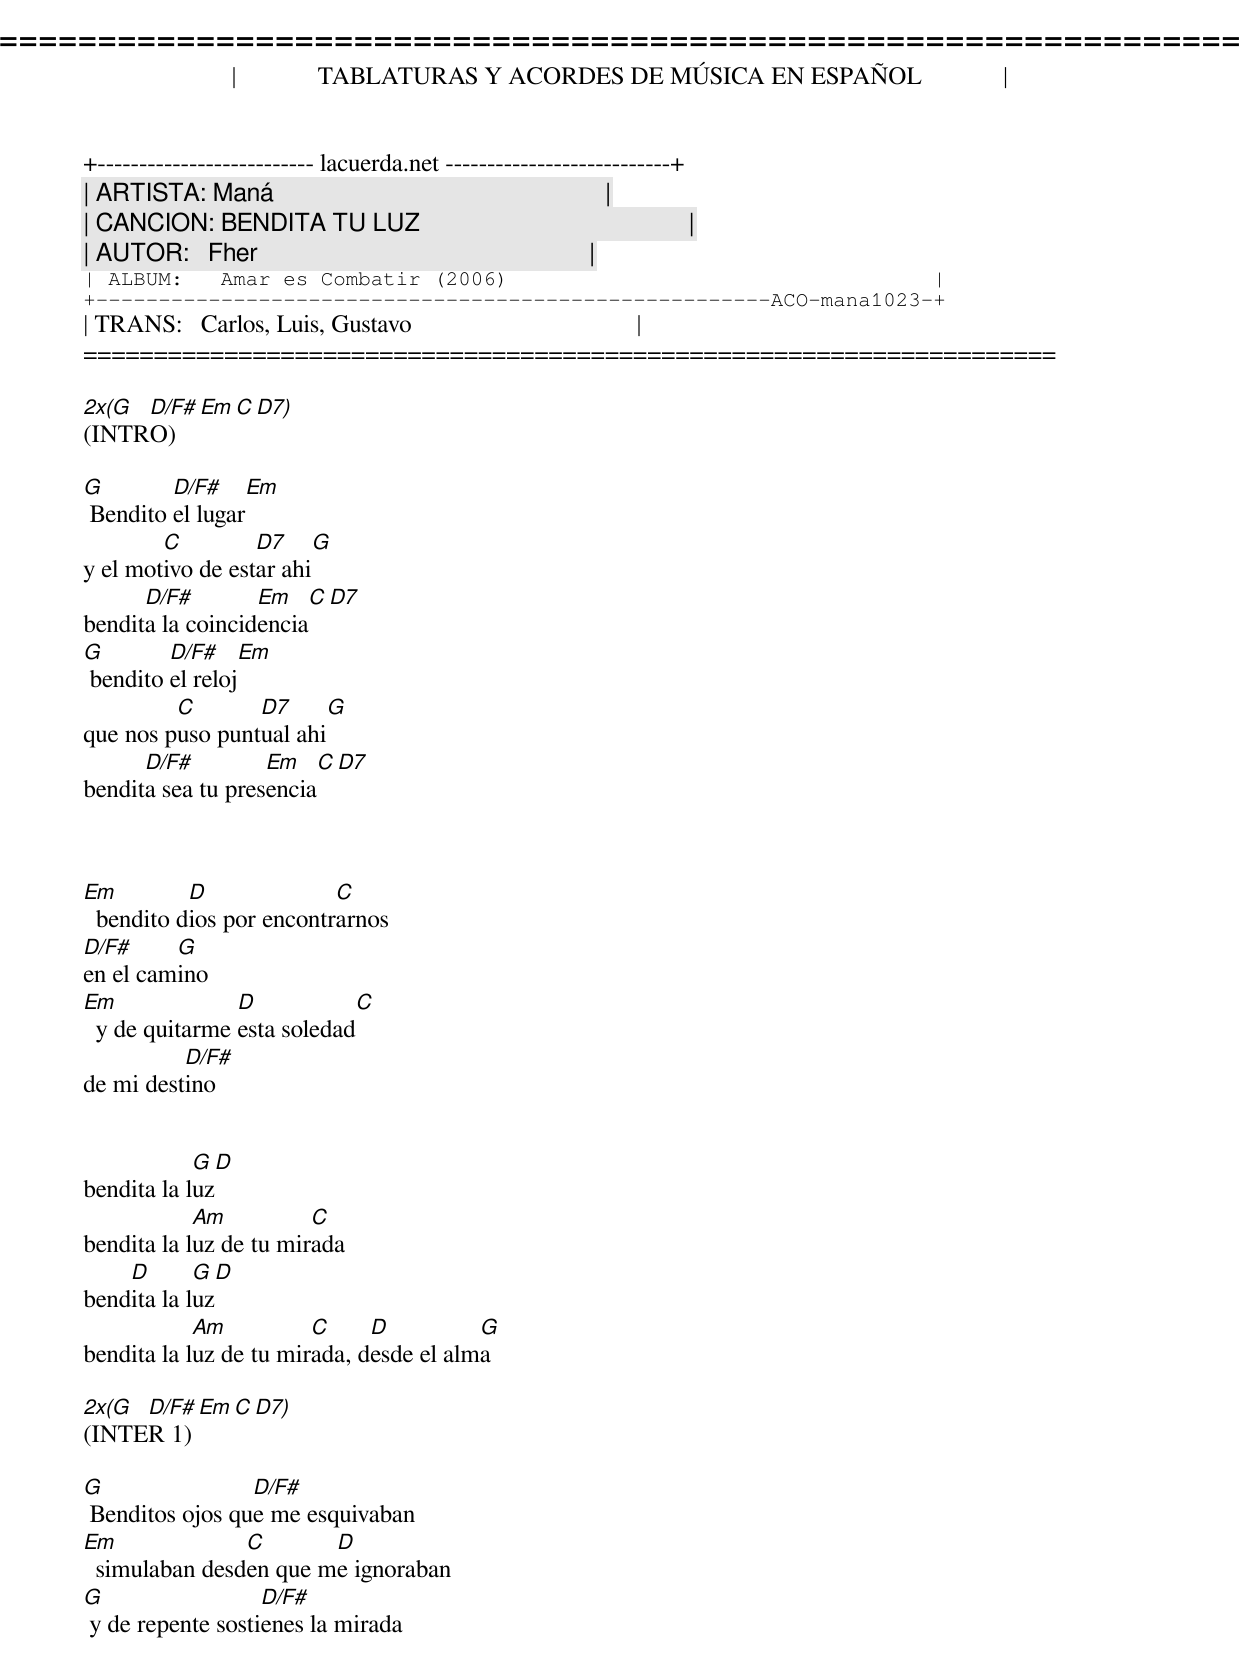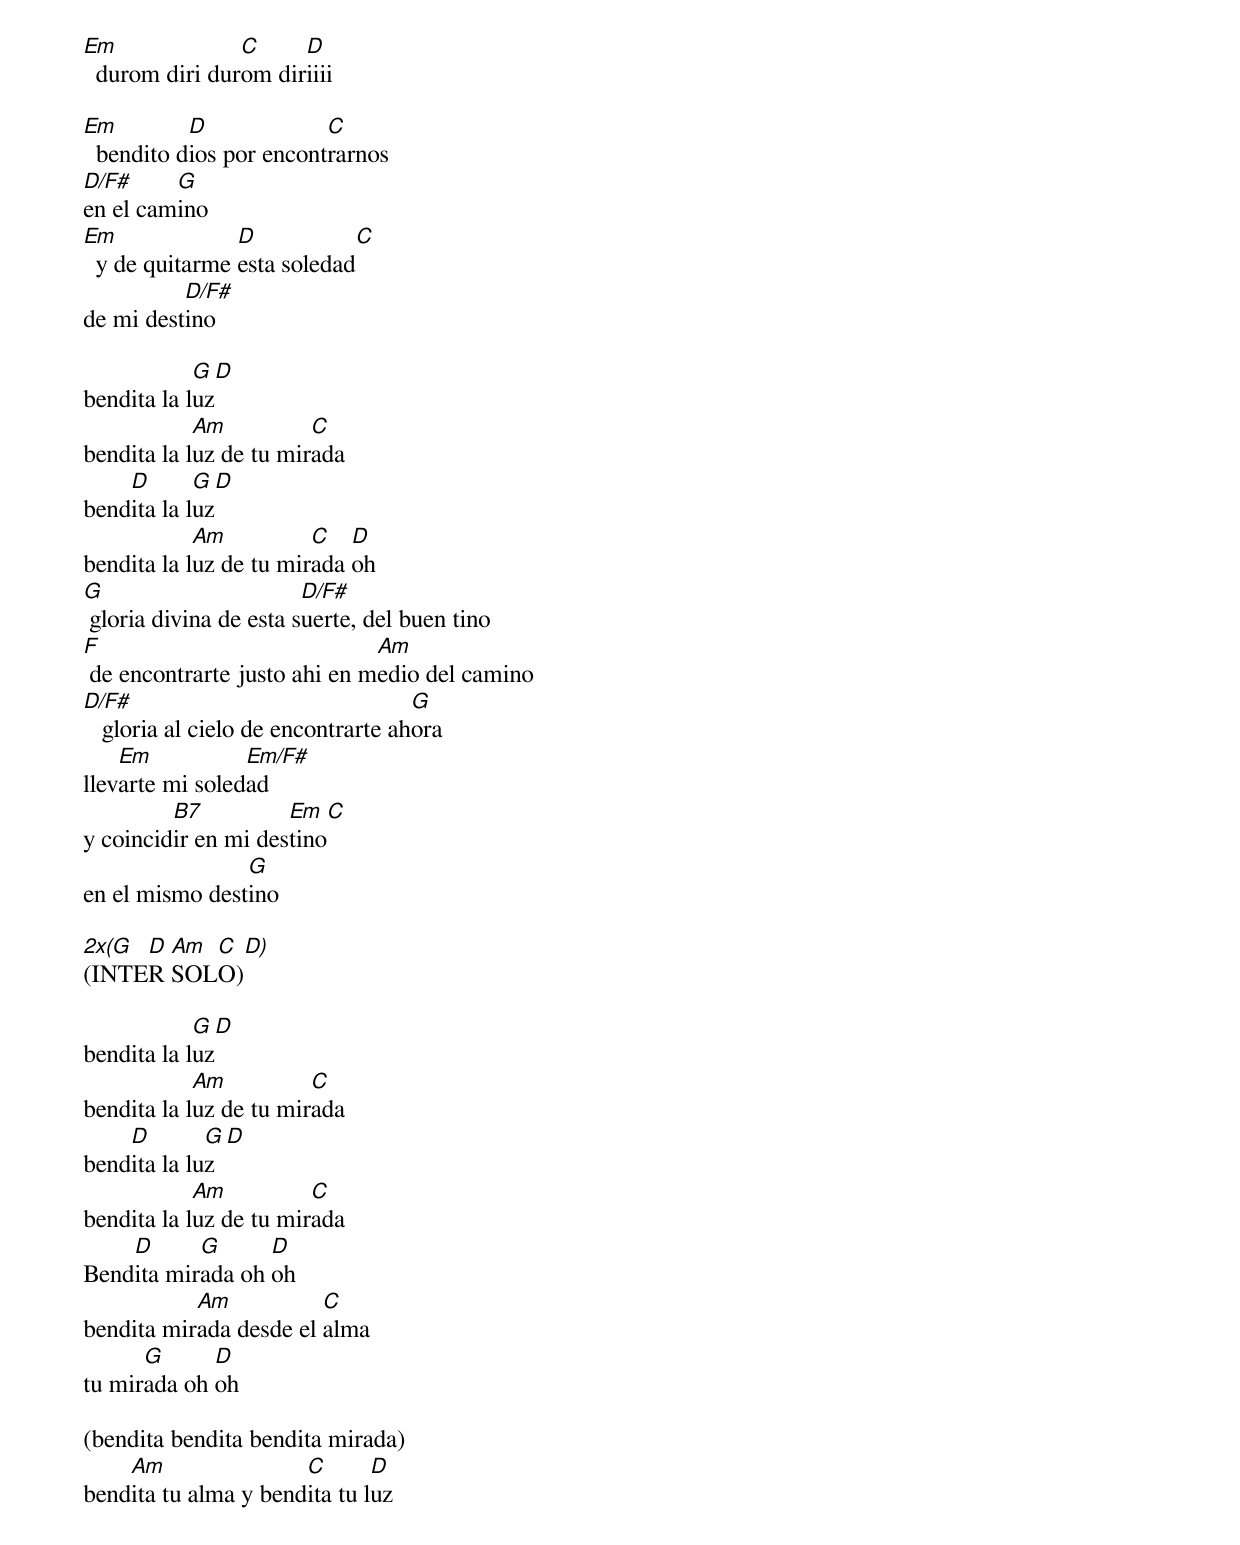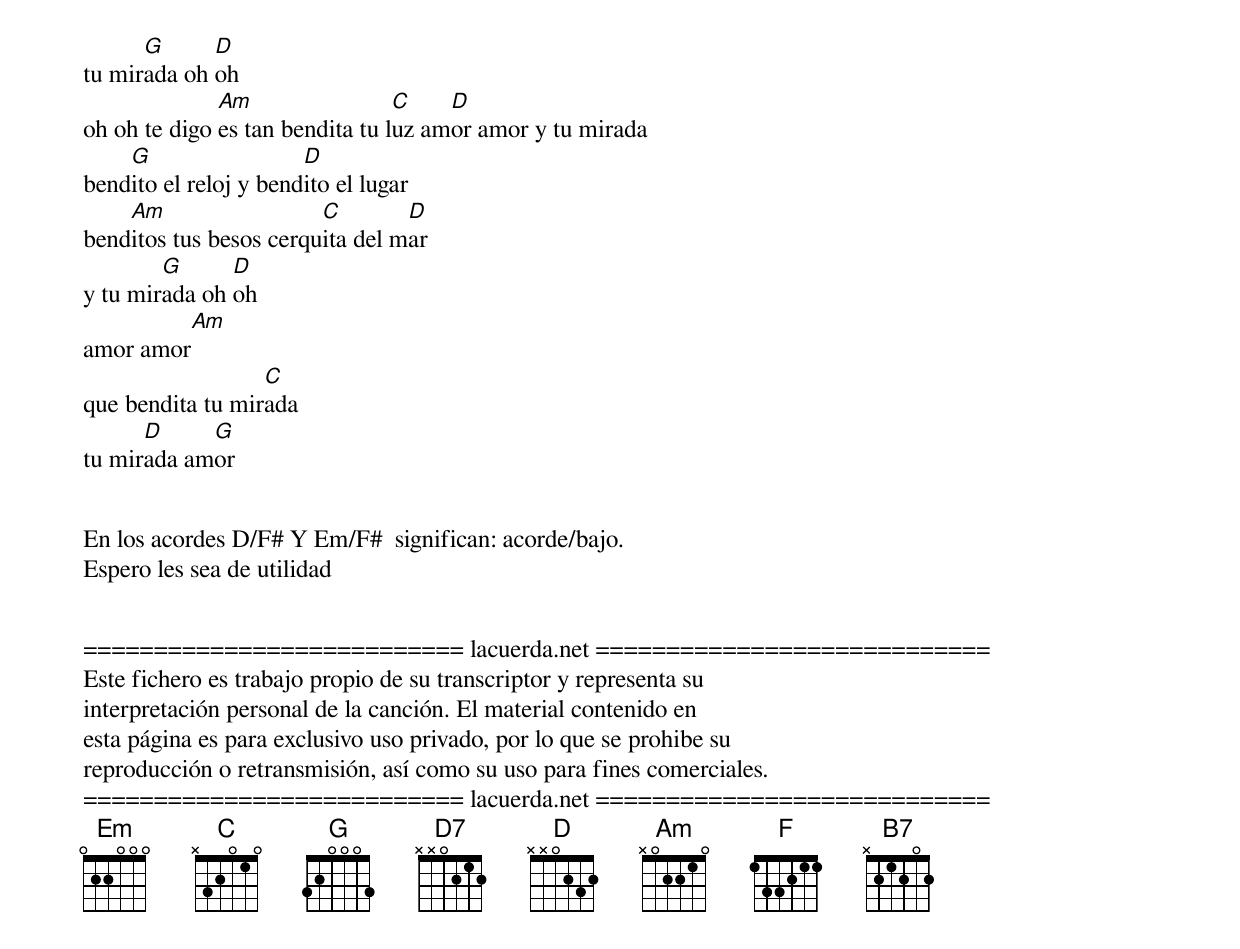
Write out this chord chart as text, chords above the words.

=====================================================================
|             TABLATURAS Y ACORDES DE MÚSICA EN ESPAÑOL             |
+-------------------------- lacuerda.net ---------------------------+
| ARTISTA: Maná                                                     |
| CANCION: BENDITA TU LUZ                                           |
| AUTOR:   Fher                                                     |
| ALBUM:   Amar es Combatir (2006)                                  |
+------------------------------------------------------ACO-mana1023-+
| TRANS:   Carlos, Luis, Gustavo                                    |
=====================================================================

2x(G D/F# Em C D7)
(INTRO)

G        D/F#    Em
 Bendito el lugar
        C         D7     G
y el motivo de estar ahi
      D/F#        Em    C D7
bendita la coincidencia
G        D/F#    Em
 bendito el reloj
         C       D7      G
que nos puso puntual ahi
      D/F#         Em     C D7
bendita sea tu presencia



Em         D              C
  bendito dios por encontrarnos
D/F#     G
en el camino
Em              D            C
  y de quitarme esta soledad
          D/F#
de mi destino


            G  D
bendita la luz
            Am          C
bendita la luz de tu mirada
    D       G  D
bendita la luz
            Am          C     D          G
bendita la luz de tu mirada, desde el alma

2x(G D/F# Em C D7)
(INTER 1)

G                D/F#
 Benditos ojos que me esquivaban
Em              C       D
  simulaban desden que me ignoraban
G                  D/F#
 y de repente sostienes la mirada
Em              C     D
  durom diri durom diriiii

Em         D             C
  bendito dios por encontrarnos
D/F#     G
en el camino
Em              D            C
  y de quitarme esta soledad
          D/F#
de mi destino

            G D
bendita la luz
            Am          C
bendita la luz de tu mirada
    D       G D
bendita la luz
            Am          C   D
bendita la luz de tu mirada oh
G                       D/F#
 gloria divina de esta suerte, del buen tino
F                             Am
 de encontrarte justo ahi en medio del camino
D/F#                                G
   gloria al cielo de encontrarte ahora
    Em           Em/F#
llevarte mi soledad
         B7          Em  C
y coincidir en mi destino
                G
en el mismo destino

2x(G D Am C D)
(INTER SOLO)

            G  D
bendita la luz
            Am          C
bendita la luz de tu mirada
    D        G  D
bendita la luz
            Am          C
bendita la luz de tu mirada
    D      G      D
Bendita mirada oh oh
           Am           C
bendita mirada desde el alma
      G      D
tu mirada oh oh

(bendita bendita bendita mirada)
    Am                C       D
bendita tu alma y bendita tu luz
      G      D
tu mirada oh oh
              Am                 C    D
oh oh te digo es tan bendita tu luz amor amor y tu mirada
    G                  D
bendito el reloj y bendito el lugar
    Am                  C        D
benditos tus besos cerquita del mar
        G      D
y tu mirada oh oh
         Am
amor amor
                  C
que bendita tu mirada
      D     G
tu mirada amor


En los acordes D/F# Y Em/F#  significan: acorde/bajo.
Espero les sea de utilidad


=========================== lacuerda.net ============================
Este fichero es trabajo propio de su transcriptor y representa su
interpretación personal de la canción. El material contenido en
esta página es para exclusivo uso privado, por lo que se prohibe su
reproducción o retransmisión, así como su uso para fines comerciales.
=========================== lacuerda.net ============================
